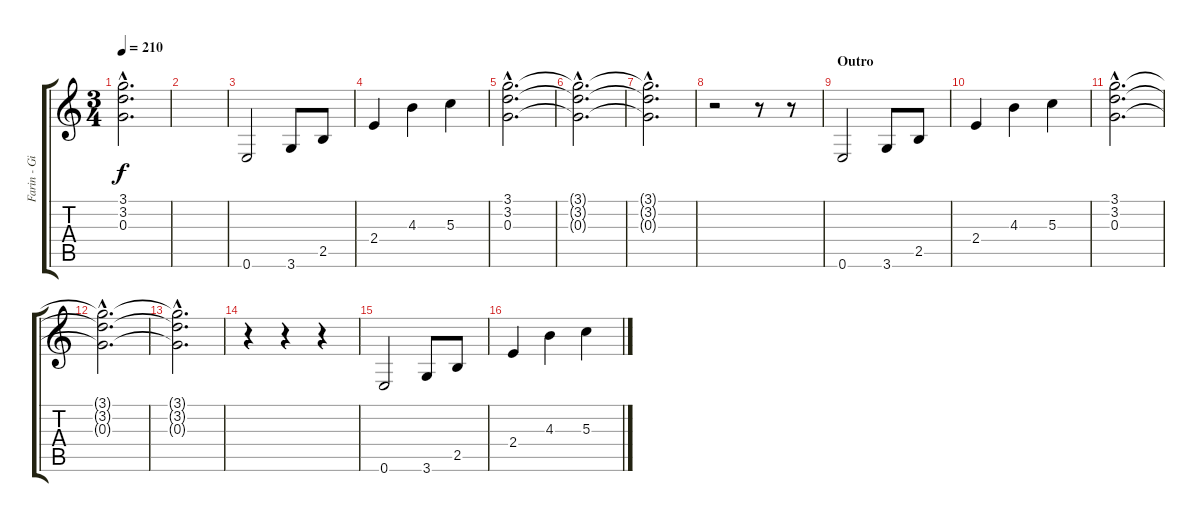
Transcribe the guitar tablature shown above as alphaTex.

\track ("Farin - Gitarre" "Farin - Gi") {instrument distortionguitar}
\staff {score tabs}
\tuning (E4 B3 G3 D3 A2 E2) {hide}
\ts (3 4)
\tempo 210
\clef g2
\ks c
(3.1{hac t} 3.2{hac t} 0.3{hac t}).2{d dy f} |
|
0.6.2 3.6.8 2.5.8 |
2.4.4 4.3.4 5.3.4 |
(3.1{hac} 3.2{hac} 0.3{hac}).2{d} |
(3.1{hac t} 3.2{hac t} 0.3{hac t}).2{d} |
(3.1{hac t} 3.2{hac t} 0.3{hac t}).2{d} |
r.2 r.8 r.8 |
\section ("" "Outro")
0.6.2 3.6.8 2.5.8 |
2.4.4 4.3.4 5.3.4 |
(3.1{hac} 3.2{hac} 0.3{hac}).2{d} |
(3.1{hac t} 3.2{hac t} 0.3{hac t}).2{d} |
(3.1{hac t} 3.2{hac t} 0.3{hac t}).2{d} |
r.4 r.4 r.4 |
0.6.2 3.6.8 2.5.8 |
2.4.4 4.3.4 5.3.4
